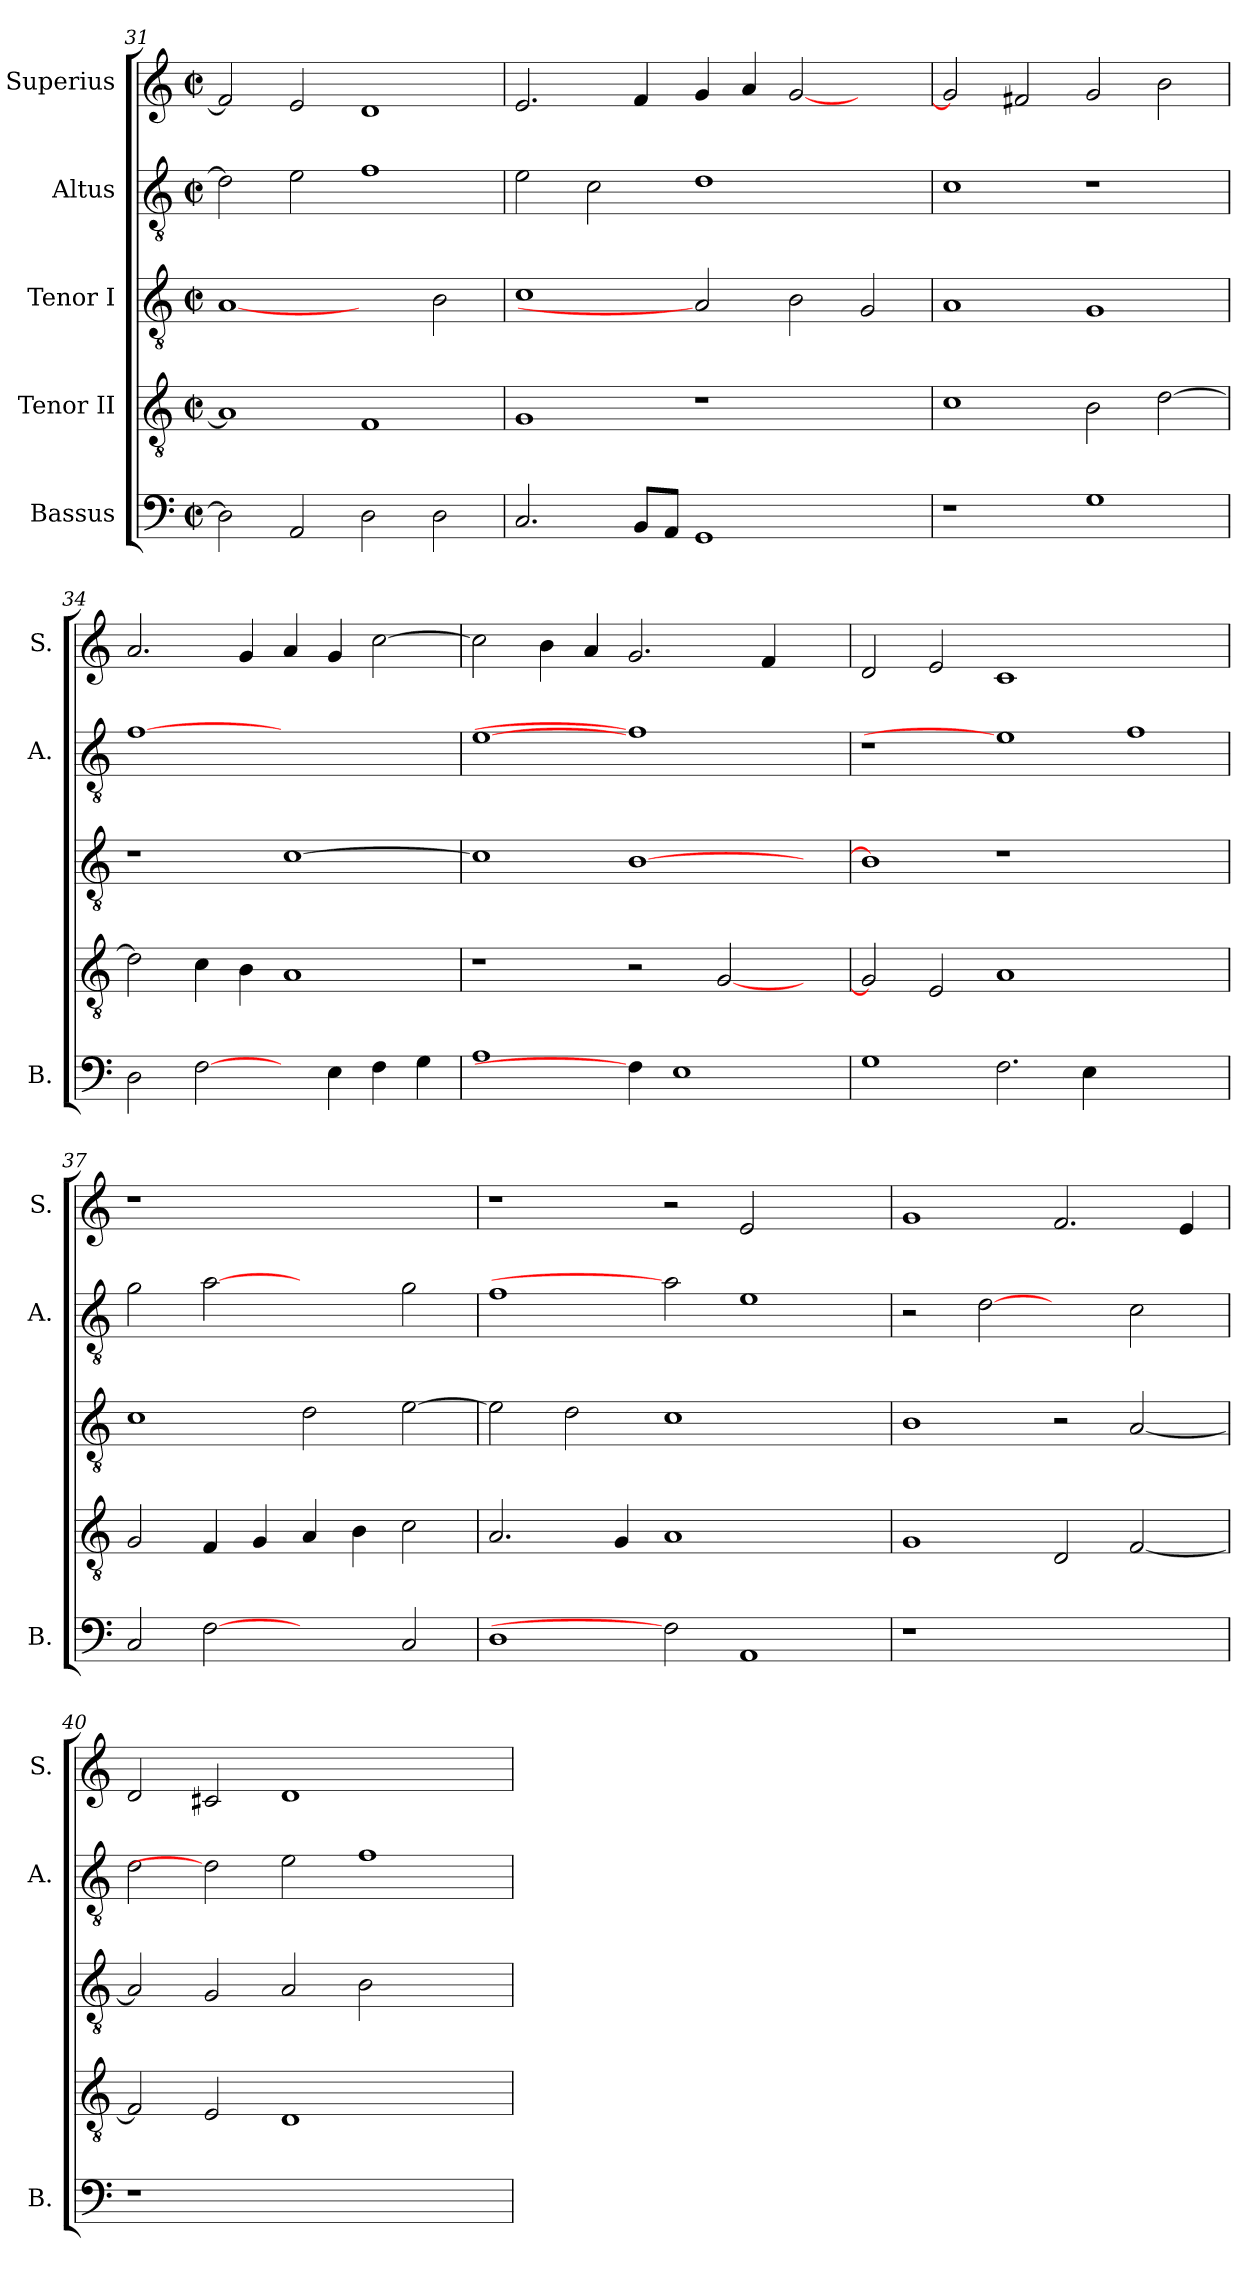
**kern	**kern	**kern	**kern	**kern
*part5	*part4	*part3	*part2	*part1
*staff5	*staff4	*staff3	*staff2	*staff1
*I"Bassus	*I"Tenor II	*I"Tenor I	*I"Altus	*I"Superius
*I'B.	*	*	*I'A.	*I'S.
!!LO:PB:g=z
*clefF4	*clefGv2	*clefGv2	*clefGv2	*clefG2
*	*ITrd7c12	*ITrd7c12	*ITrd7c12	*
*k[]	*k[]	*k[]	*k[]	*k[]
*C:	*C:	*C:	*C:	*C:
*M2/2	*M2/2	*M2/2	*M2/2	*M2/2
*met(c|)	*met(c|)	*met(c|)	*met(c|)	*met(c|)
=31	=31	=31	=31	=31
2Di\]	1AAi]	[1AAi	2Di\]	2fi/]
2AAi/	.	.	2Ei\	2ei/
2Di\	1FFi	2ryy	1Fi	1di
2Di\	.	2BBi\	.	.
=32	=32	=32	=32	=32
2.Ci/	1GGi	1Ci	2Ei\	2.ei/
.	.	.	2Ci\	.
8BBi/L	.	.	.	4fi/
8AAi/J	.	.	.	.
1GGi	1r	2AAi]	1Di	4gi/
.	.	.	.	4ai/
.	.	2BBi\	.	[<2gi/
2ryy	2ryy	2GGi/	2ryy	2ryy
=33	=33	=33	=33	=33
1r	1Ci	1AAi	1Ci	2gi/]
.	.	.	.	2f#Xi/
1Gi	2BBi\	1GGi	1r	2gi/
.	[>2Di\	.	.	2bi\
=34	=34	=34	=34	=34
2Di\	2Di\]	1r	[1Fi	2.ai/
[2Fi\	4Ci\	.	.	.
.	4BBi\	.	.	4gi/
4ryy	1AAi	[>1Ci	1ryy	4ai/
4Ei\	.	.	.	4gi/
4Fi\	.	.	.	[>2cci\
4Gi\	.	.	.	.
!!LO:LB:g=z
=35	=35	=35	=35	=35
1Ai	1r	1Ci]	[1Ei	2cci\]
.	.	.	.	4bi\
.	.	.	.	4ai/
4Fi\]	2r	[>1BBi	1Fi]	2.gi/
1Ei	.	.	.	.
.	[<2GGi/	.	.	.
.	.	.	.	4fi/
.	4ryy	4ryy	4ryy	4ryy
=36	=36	=36	=36	=36
1Gi	2GGi/]	1BBi]	1r	2di/
.	2EEi/	.	.	2ei/
2.Fi\	1AAi	1r	1Ei]	1ci
4Ei\	.	.	.	.
1ryy	1ryy	1ryy	1Fi	1ryy
=37	=37	=37	=37	=37
!	!	!	!	!LO:N:vis=1
2Ci/	2GGi/	1Ci	2Gi\	1r
[2Fi	4FFi/	.	[2Ai	.
.	4GGi/	.	.	.
2ryy	4AAi/	2Di\	2ryy	1ryy
.	4BBi\	.	.	.
2Ci/	2Ci\	[>2Ei\	2Gi\	.
=38	=38	=38	=38	=38
1Di	2.AAi/	2Ei\]	1Fi	1r
.	.	2Di\	.	.
.	4GGi/	.	.	.
2Fi]	1AAi	1Ci	2Ai]	2r
1AAi	.	.	1Ei	2ei/
.	2ryy	2ryy	.	2ryy
=39	=39	=39	=39	=39
!LO:N:vis=1	!	!	!	!
1r	1GGi	1BBi	2r	1gi
.	.	.	[2Di	.
1ryy	2DDi/	2r	2ryy	2.fi/
.	[<2FFi/	[<2AAi/	2Ci\	.
.	.	.	.	4ei/
!!LO:PB:g=z
=40	=40	=40	=40	=40
!LO:N:vis=1	!	!	!	!
1r	2FFi/]	2AAi/]	2Di\	2di/
.	2EEi/	2GGi/	2Di]	2c#Xi/
1.ryy	1DDi	2AAi/	2Ei\	1di
.	.	2BBi\	1Fi	.
.	2ryy	2ryy	.	2ryy
=	=	=	=	=
*-	*-	*-	*-	*-
